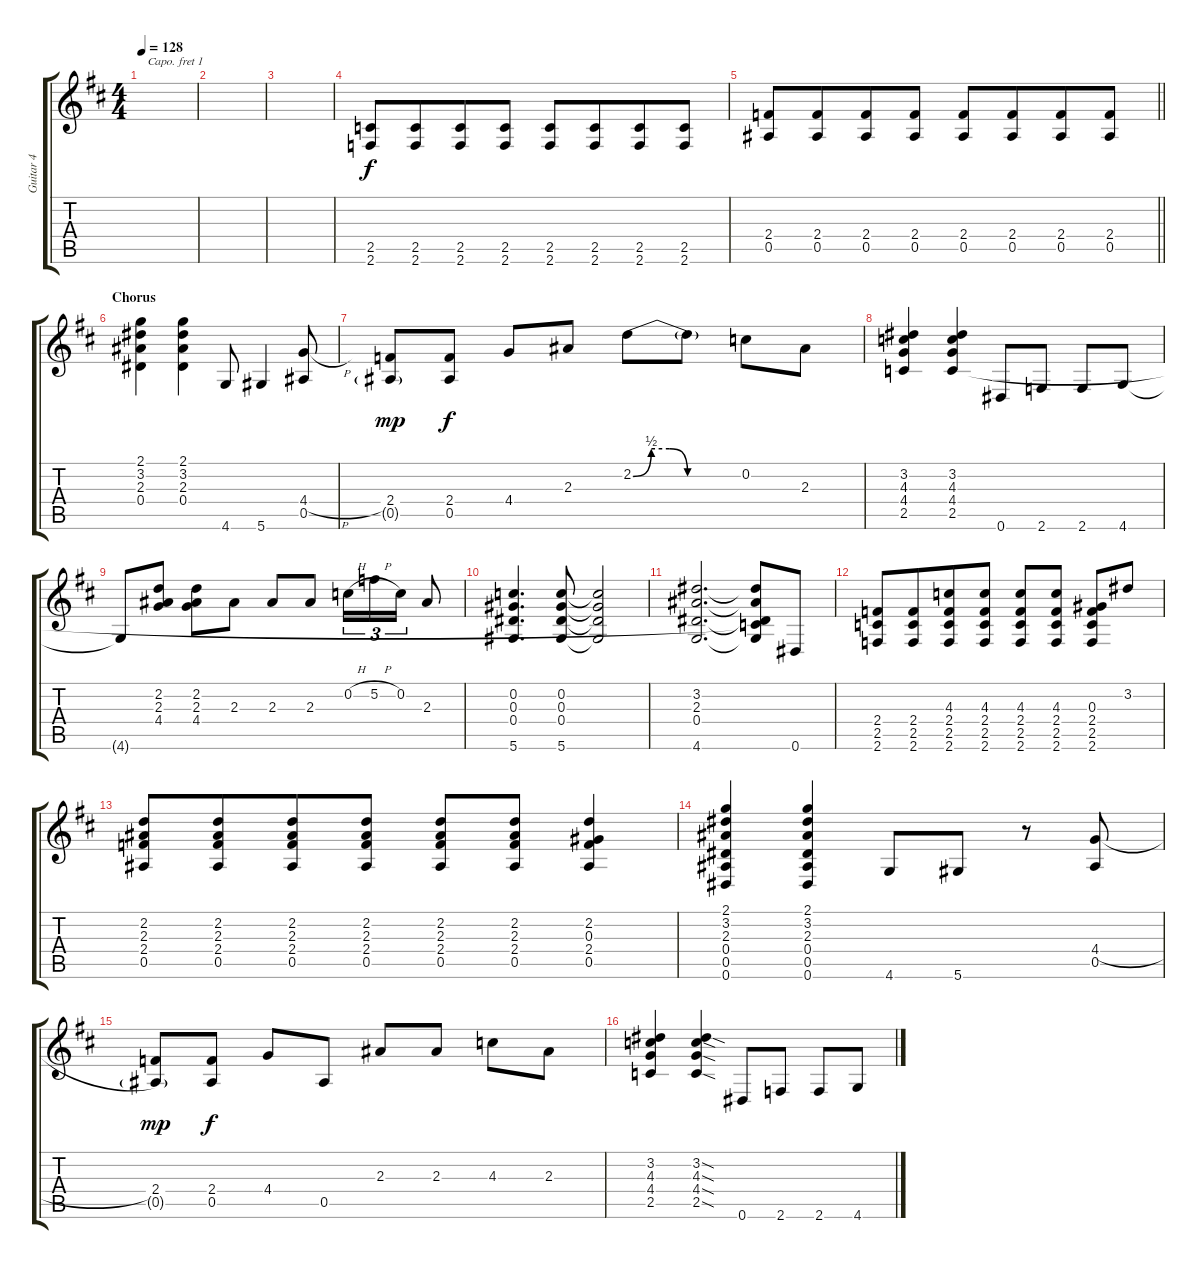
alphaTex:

\track ("Guitar 4" "Guitar 4") {instrument distortionguitar}
\staff {score tabs}
\capo 1
\tuning (E4 B3 G3 D3 A2 D2) {hide}
\ts (4 4)
\tempo 128
\clef g2
\ks d
|
|
|
(2.5 2.6).8 (2.5 2.6).8{beam merge} (2.5 2.6).8 (2.5 2.6).8 (2.5 2.6).8 (2.5 2.6).8{beam merge} (2.5 2.6).8 (2.5 2.6).8 |
\barLineRight lightlight
(2.4 0.5).8 (2.4 0.5).8{beam merge} (2.4 0.5).8 (2.4 0.5).8 (2.4 0.5).8 (2.4 0.5).8{beam merge} (2.4 0.5).8 (2.4 0.5).8 |
\section ("" "Chorus")
(2.1 3.2 2.3 0.4).4 (2.1 3.2 2.3 0.4).4 4.6.8 5.6.4 (4.4{h} 0.5).8 |
(2.4 0.5{g}).8{dy mp} (2.4 0.5).8{dy f} 4.4.8 2.3.8 2.2{be (custom 0 0 10 2 20 2 30 0 60 0)}.8 2.2{t}.8 0.2.8 2.3.8 |
(3.2 4.3 4.4 2.5).4 (3.2 4.3 4.4 2.5).4 0.6.8 2.6.8 2.6.8 4.6.8 |
4.6{t}.8 (2.2 2.3 4.4).8 (2.2 2.3 4.4).8 2.3.8 2.3.8 2.3.8 0.2{h}.16{tu (3 2)} 5.2{h}.16{tu (3 2)} 0.2.16{tu (3 2)} 2.3.8 |
(0.2 0.3 0.4 5.6).4{d} (0.2 0.3 0.4 5.6).8 (0.2{t} 0.3{t} 0.4{t} 5.6{t}).2 |
(3.2 2.3 0.4 4.6).2{d} (3.2{t} 2.3{t} 0.4{t} 2.5{t} 4.6{t}).8 0.6.8 |
(2.4 2.5 2.6).8 (2.4 2.5 2.6).8{beam merge} (4.3 2.4 2.5 2.6).8 (4.3 2.4 2.5 2.6).8 (4.3 2.4 2.5 2.6).8 (4.3 2.4 2.5 2.6).8 (0.3 2.4 2.5 2.6).8 3.2.8 |
(2.2 2.3 2.4 0.5).8 (2.2 2.3 2.4 0.5).8{beam merge} (2.2 2.3 2.4 0.5).8 (2.2 2.3 2.4 0.5).8 (2.2 2.3 2.4 0.5).8 (2.2 2.3 2.4 0.5).8 (2.2 0.3 2.4 0.5).4 |
(2.1 3.2 2.3 0.4 0.5 0.6).4 (2.1 3.2 2.3 0.4 0.5 0.6).4 4.6.8 5.6.8 r.8 (4.4{h} 0.5).8 |
(2.4 0.5{g}).8{dy mp} (2.4 0.5).8{dy f} 4.4.8 0.5.8 2.3.8 2.3.8 4.3.8 2.3.8 |
(3.2 4.3 4.4 2.5).4 (3.2{sod} 4.3{sod} 4.4{sod} 2.5{sod}).4 0.6.8 2.6.8 2.6.8 4.6.8
